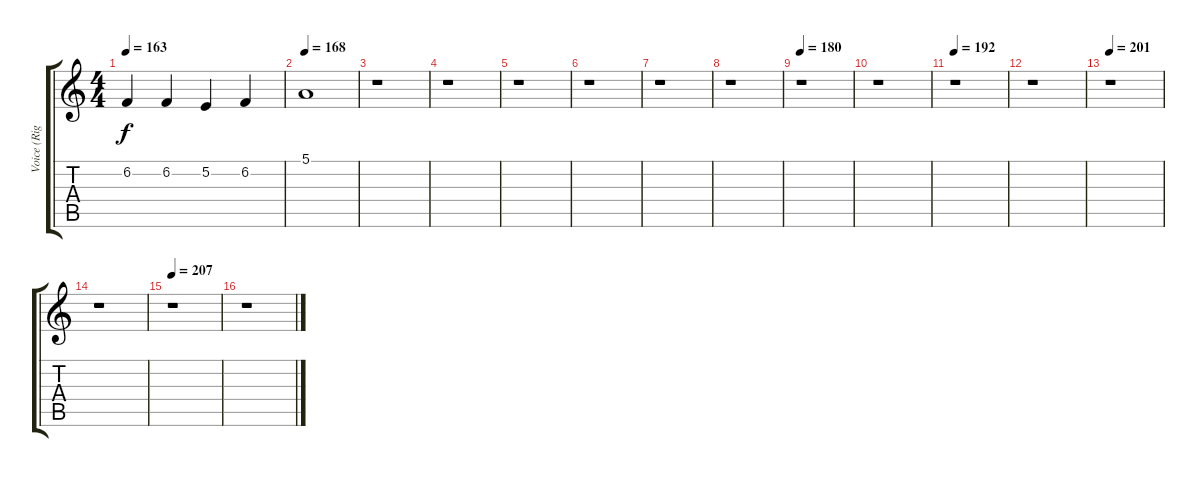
\track ("Voice (Right)" "Voice (Rig") {instrument flute}
\staff {score tabs}
\tuning (E4 B3 G3 D3 A2 E2) {hide}
\ts (4 4)
\tempo 163
\clef g2
\ks c
6.2.4{dy f} 6.2.4 5.2.4 6.2.4 |
\tempo 168
5.1.1 |
r.1 |
r.1 |
r.1 |
r.1 |
r.1 |
r.1 |
\tempo 180
r.1 |
r.1 |
\tempo 192
r.1 |
r.1 |
\tempo 201
r.1 |
r.1 |
\tempo 207
r.1 |
r.1
